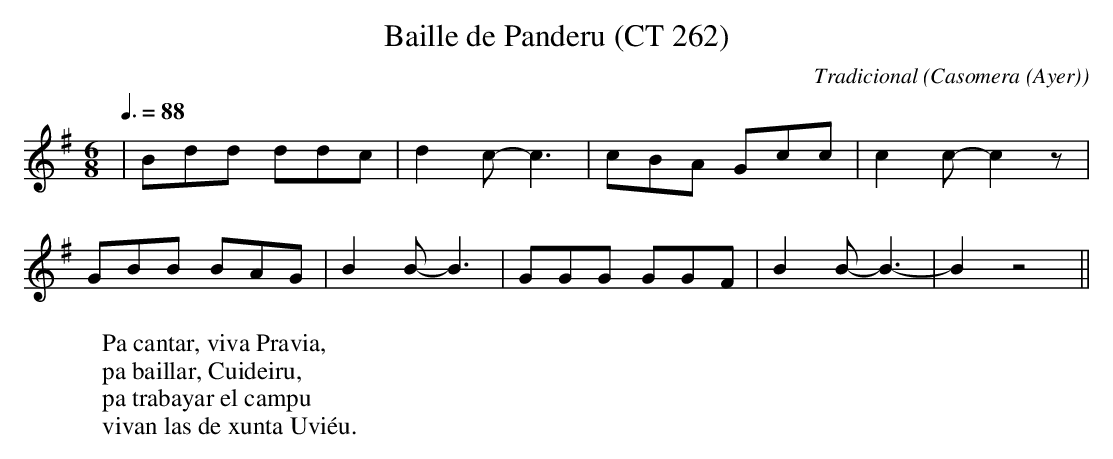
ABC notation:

X:1
T:Baille de Panderu (CT 262)
C:Tradicional
O:Casomera (Ayer)
M:6/8
L:1/8
Q:3/8=88
K:G
|Bdd ddc|d2c- c3|cBA Gcc|c2c- c2z|
GBB BAG|B2B- B3|GGG GGF|B2B- B3-|B2 z4||
W:Pa cantar, viva Pravia,
W:pa baillar, Cuideiru,
W:pa trabayar el campu
W:vivan las de xunta Uviéu.
W:
